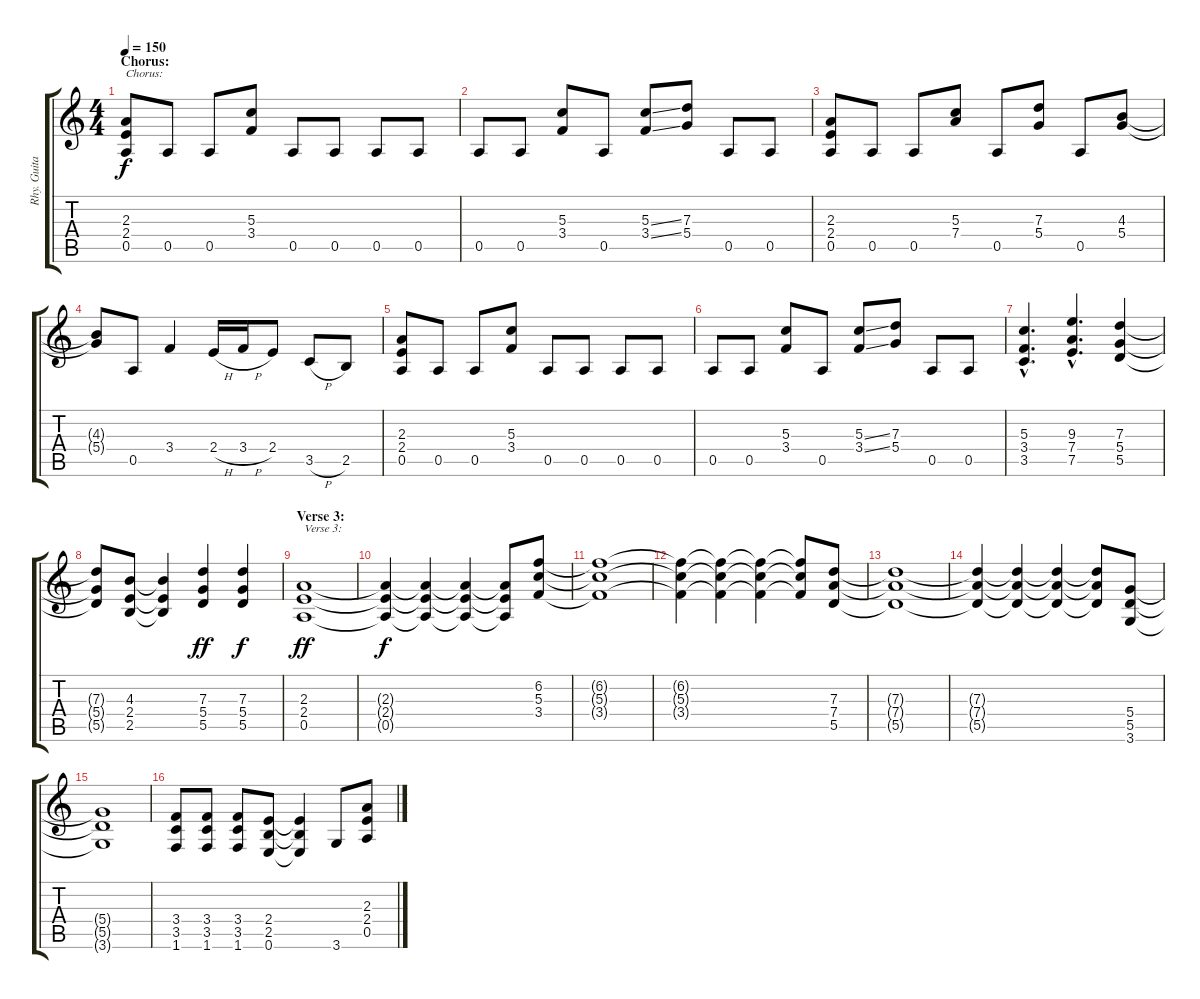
\track ("Rhy. Guitar 2" "Rhy. Guita") {instrument distortionguitar}
\staff {score tabs}
\tuning (E4 B3 G3 D3 A2 E2) {hide}
\ts (4 4)
\section ("" "Chorus:")
\tempo 150
\clef g2
\ks c
(2.3 2.4 0.5).8{txt "Chorus:" dy f} 0.5.8 0.5.8 (5.3 3.4).8 0.5.8 0.5.8 0.5.8 0.5.8 |
0.5.8 0.5.8 (5.3 3.4).8 0.5.8 (5.3{ss} 3.4{ss}).8 (7.3 5.4).8 0.5.8 0.5.8 |
(2.3 2.4 0.5).8 0.5.8 0.5.8 (5.3 7.4).8 0.5.8 (7.3 5.4).8 0.5.8 (4.3 5.4).8 |
(4.3{t} 5.4{t}).8 0.5.8 3.4.4 2.4{h}.16 3.4{h}.16 2.4.8 3.5{h}.8 2.5.8 |
(2.3 2.4 0.5).8 0.5.8 0.5.8 (5.3 3.4).8 0.5.8 0.5.8 0.5.8 0.5.8 |
0.5.8 0.5.8 (5.3 3.4).8 0.5.8 (5.3{ss} 3.4{ss}).8 (7.3 5.4).8 0.5.8 0.5.8 |
(5.3{hac} 3.4{hac} 3.5{hac}).4{d} (9.3{hac} 7.4{hac} 7.5{hac}).4{d} (7.3 5.4 5.5).4 |
(7.3{t} 5.4{t} 5.5{t}).8 (4.3 2.4 2.5).8 (4.3{t} 2.4{t} 2.5{t}).4 (7.3 5.4 5.5).4{dy ff} (7.3 5.4 5.5).4{dy f} |
\section ("" "Verse 3:")
(2.3 2.4 0.5).1{txt "Verse 3:" dy ff} |
(2.3{t} 2.4{t} 0.5{t}).4{dy f} (2.3{t} 2.4{t} 0.5{t}).4 (2.3{t} 2.4{t} 0.5{t}).4 (2.3{t} 2.4{t} 0.5{t}).8 (6.2 5.3 3.4).8 |
(6.2{t} 5.3{t} 3.4{t}).1 |
(6.2{t} 5.3{t} 3.4{t}).4 (6.2{t} 5.3{t} 3.4{t}).4 (6.2{t} 5.3{t} 3.4{t}).4 (6.2{t} 5.3{t} 3.4{t}).8 (7.3 7.4 5.5).8 |
(7.3{t} 7.4{t} 5.5{t}).1 |
(7.3{t} 7.4{t} 5.5{t}).4 (7.3{t} 7.4{t} 5.5{t}).4 (7.3{t} 7.4{t} 5.5{t}).4 (7.3{t} 7.4{t} 5.5{t}).8 (5.4 5.5 3.6).8 |
(5.4{t} 5.5{t} 3.6{t}).1 |
(3.4 3.5 1.6).8 (3.4 3.5 1.6).8 (3.4 3.5 1.6).8 (2.4 2.5 0.6).8 (2.4{t} 2.5{t} 0.6{t}).4 3.6.8 (2.3 2.4 0.5).8
